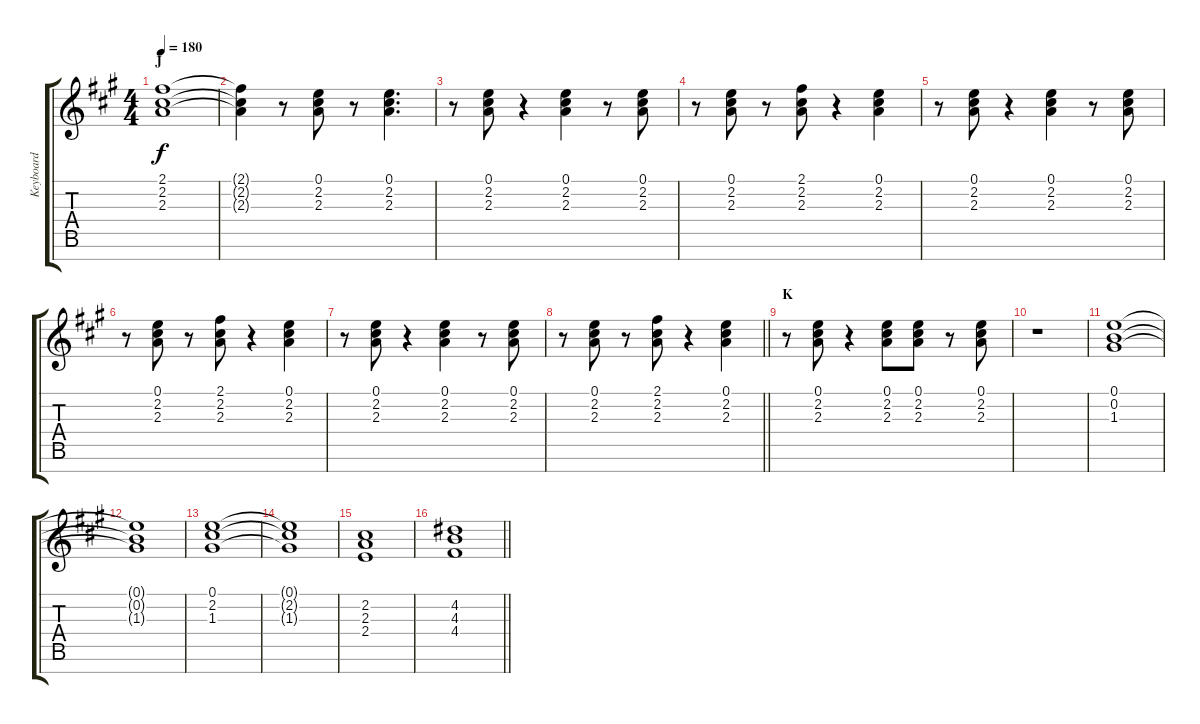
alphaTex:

\track ("Keyboard" "Keyboard") {instrument rockorgan}
\staff {score tabs}
\tuning (E5 B4 G4 D4 A3 E3 B2) {hide}
\ts (4 4)
\section ("" "J")
\tempo 180
\clef g2
\ks a
(2.1 2.2 2.3).1{dy f} |
(2.1{t} 2.2{t} 2.3{t}).4 r.8 (0.1 2.2 2.3).8 r.8 (0.1 2.2 2.3).4{d} |
r.8 (0.1 2.2 2.3).8 r.4 (0.1 2.2 2.3).4 r.8 (0.1 2.2 2.3).8 |
r.8 (0.1 2.2 2.3).8 r.8 (2.1 2.2 2.3).8 r.4 (0.1 2.2 2.3).4 |
r.8 (0.1 2.2 2.3).8 r.4 (0.1 2.2 2.3).4 r.8 (0.1 2.2 2.3).8 |
r.8 (0.1 2.2 2.3).8 r.8 (2.1 2.2 2.3).8 r.4 (0.1 2.2 2.3).4 |
r.8 (0.1 2.2 2.3).8 r.4 (0.1 2.2 2.3).4 r.8 (0.1 2.2 2.3).8 |
\barLineRight lightlight
r.8 (0.1 2.2 2.3).8 r.8 (2.1 2.2 2.3).8 r.4 (0.1 2.2 2.3).4 |
\section ("" "K")
r.8 (0.1 2.2 2.3).8 r.4 (0.1 2.2 2.3).8 (0.1 2.2 2.3).8 r.8 (0.1 2.2 2.3).8 |
r.1 |
(0.1 0.2 1.3).1 |
(0.1{t} 0.2{t} 1.3{t}).1 |
(0.1 2.2 1.3).1 |
(0.1{t} 2.2{t} 1.3{t}).1 |
(2.2 2.3 2.4).1 |
\barLineRight lightlight
(4.2 4.3 4.4).1
